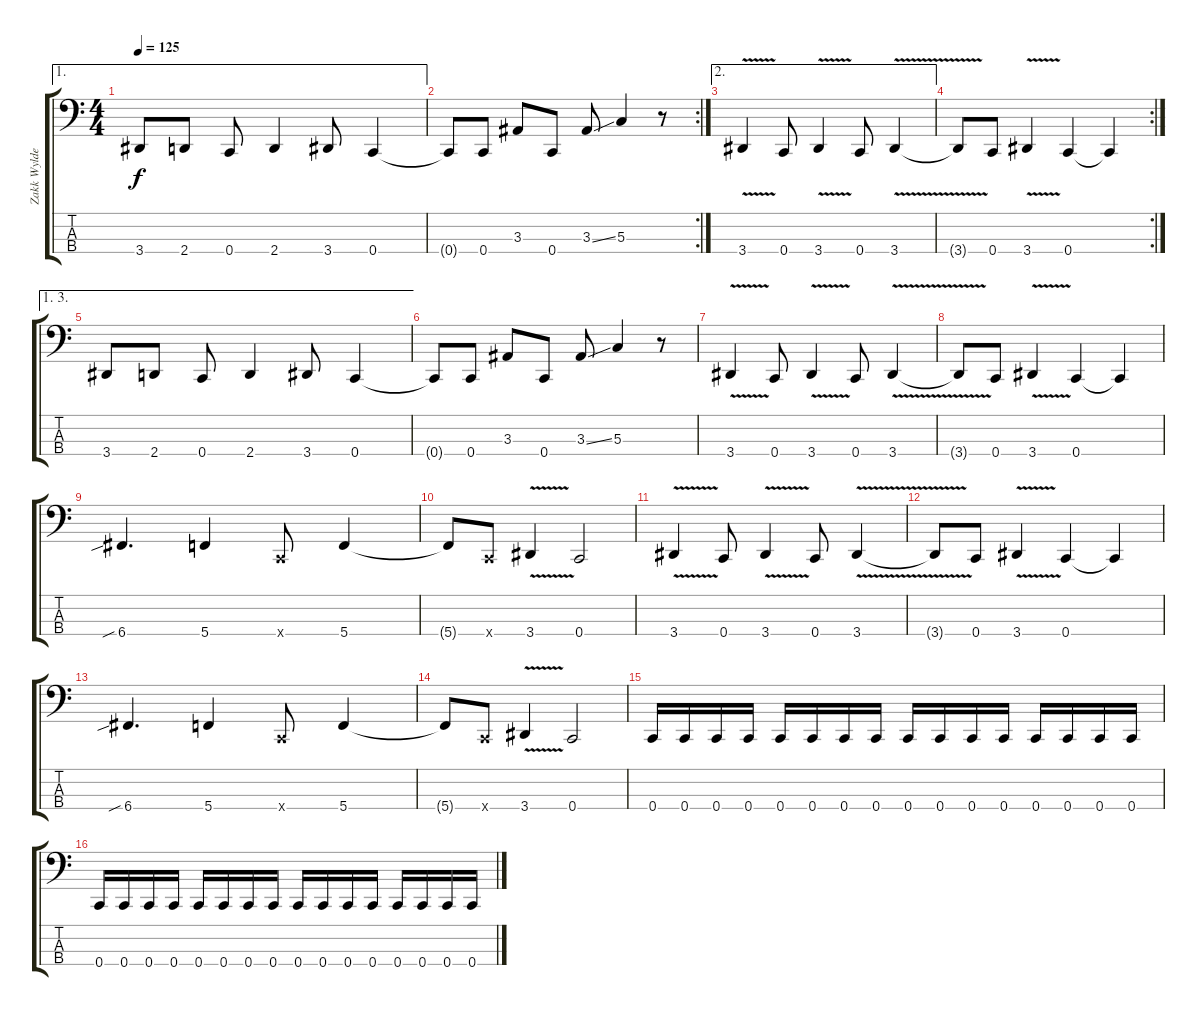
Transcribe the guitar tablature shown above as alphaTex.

\track ("Zakk Wylde (Bass)" "Zakk Wylde") {instrument electricbassfinger}
\staff {score tabs}
\tuning (F2 C2 G1 C1) {hide}
\ae 1
\ts (4 4)
\tempo 125
\clef f4
\ks c
3.4.8{dy f} 2.4.8 0.4.8 2.4.4 3.4.8 0.4.4 |
\rc 2
0.4{t}.8 0.4.8 3.3.8 0.4.8 3.3{ss}.8 5.3.4 r.8 |
\ae 2
3.4{v}.4 0.4.8 3.4{v}.4 0.4.8 3.4{v}.4 |
\rc 2
3.4{t}.8 0.4.8 3.4{v}.4 0.4.4 0.4{t}.4 |
\ae (1 3)
3.4.8 2.4.8 0.4.8 2.4.4 3.4.8 0.4.4 |
0.4{t}.8 0.4.8 3.3.8 0.4.8 3.3{ss}.8 5.3.4 r.8 |
3.4{v}.4 0.4.8 3.4{v}.4 0.4.8 3.4{v}.4 |
3.4{t}.8 0.4.8 3.4{v}.4 0.4.4 0.4{t}.4 |
6.4{sib}.4{d} 5.4.4 0.4{x}.8 5.4.4 |
5.4{t}.8 0.4{x}.8 3.4{v}.4 0.4.2 |
3.4{v}.4 0.4.8 3.4{v}.4 0.4.8 3.4{v}.4 |
3.4{t}.8 0.4.8 3.4{v}.4 0.4.4 0.4{t}.4 |
6.4{sib}.4{d} 5.4.4 0.4{x}.8 5.4.4 |
5.4{t}.8 0.4{x}.8 3.4{v}.4 0.4.2 |
0.4.16 0.4.16 0.4.16 0.4.16 0.4.16 0.4.16 0.4.16 0.4.16 0.4.16 0.4.16 0.4.16 0.4.16 0.4.16 0.4.16 0.4.16 0.4.16 |
0.4.16 0.4.16 0.4.16 0.4.16 0.4.16 0.4.16 0.4.16 0.4.16 0.4.16 0.4.16 0.4.16 0.4.16 0.4.16 0.4.16 0.4.16 0.4.16
